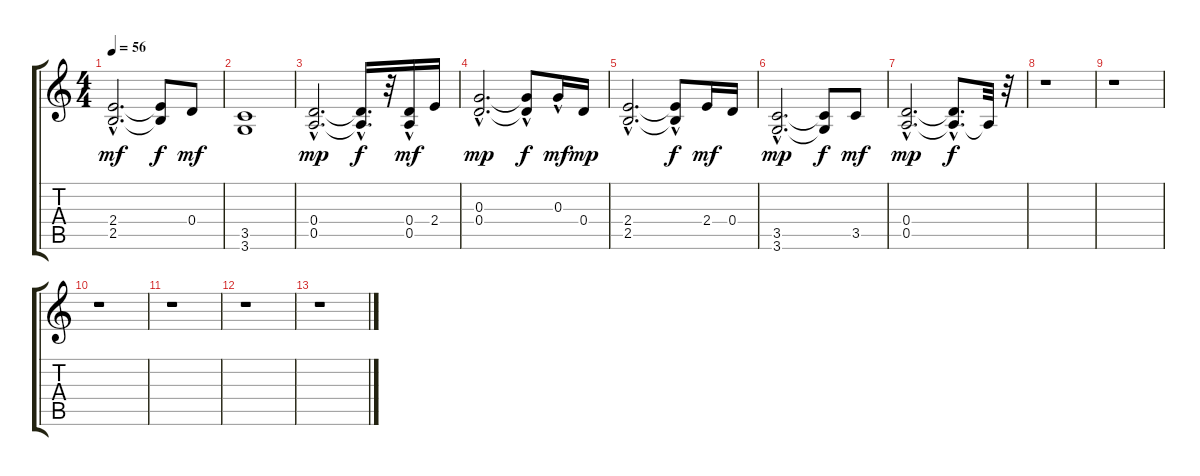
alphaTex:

\track "" {instrument overdrivenguitar}
\staff {score tabs}
\tuning (E4 B3 G3 D3 A2 E2) {hide}
\ts (4 4)
\tempo 56
\clef g2
\ks c
(2.4{hac} 2.5{hac}).2{d dy mf} (2.4{t} 2.5{t}).8{dy f} 0.4.8{dy mf} |
(3.5 3.6).1 |
(0.4{hac} 0.5{hac}).2{d dy mp} (0.4{hac t} 0.5{hac t}).16{d dy f} r.32 (0.4 0.5{hac}).16{dy mf} 2.4.16 |
(0.3{hac} 0.4{hac}).2{d dy mp} (0.3{hac t} 0.4{t}).8{dy f} 0.3{hac}.16{dy mf} 0.4.16{dy mp} |
(2.4{hac} 2.5{hac}).2{d} (2.4{hac t} 2.5{hac t}).8{dy f} 2.4.16{dy mf} 0.4.16 |
(3.5{hac} 3.6{hac}).2{d dy mp} (3.5{t} 3.6{t}).8{dy f} 3.5.8{dy mf} |
(0.4{hac} 0.5{hac}).2{d dy mp} (0.4{hac t} 0.5{hac t}).8{d dy f} 0.5{t}.32 r.32 |
r.1 |
r.1 |
r.1 |
r.1 |
r.1 |
r.1
